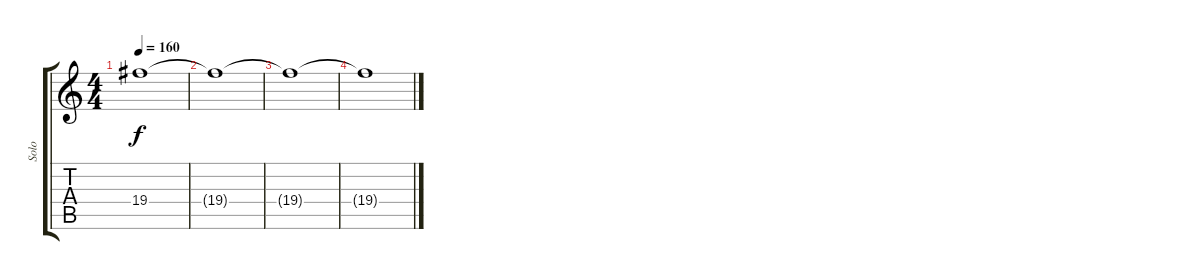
\track ("Solo" "Solo") {instrument overdrivenguitar}
\staff {score tabs}
\tuning (Db4 Ab3 E3 B2 Gb2 B1) {hide}
\ts (4 4)
\tempo 160
\clef g2
\ks c
19.4{t}.1{dy f} |
19.4{t}.1 |
19.4{t}.1 |
19.4{t}.1
